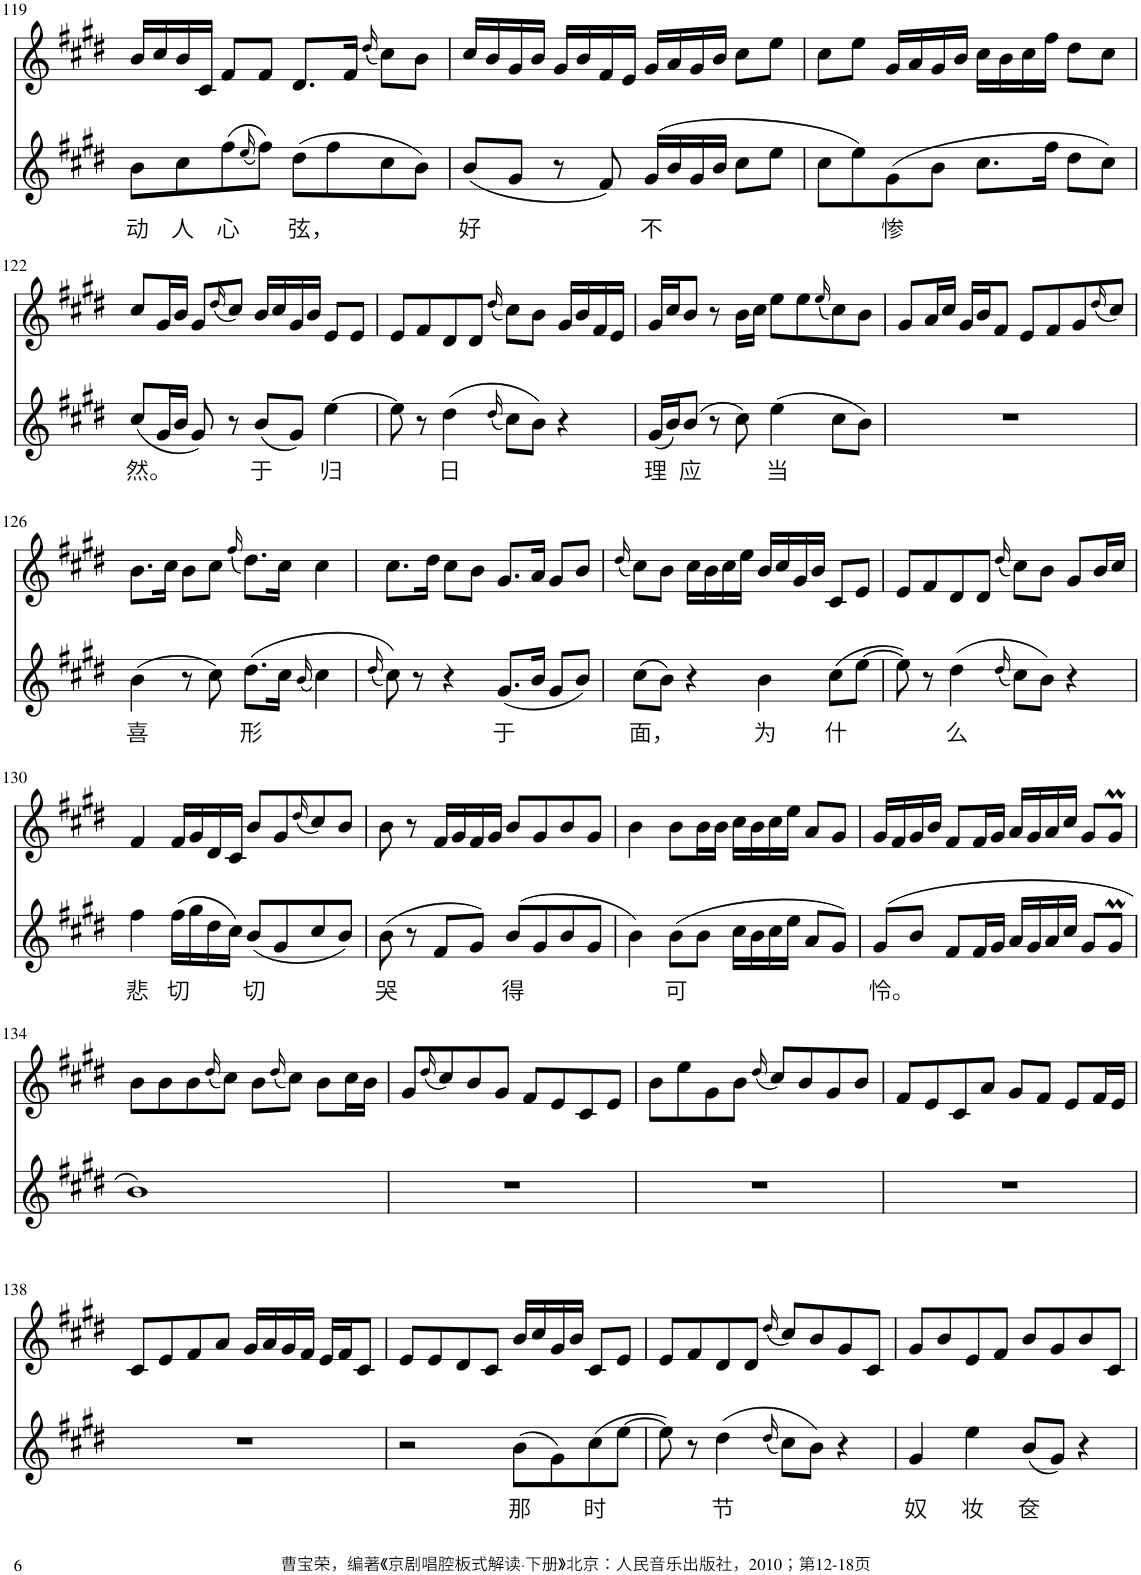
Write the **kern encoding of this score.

**kern	**text	**kern
*part2	*part2	*part1
*staff2	*staff2	*staff1
*I"Piano	*	*I"Piano
*I'Pno	*	*I'Pno
!!LO:PB:g=z
*clefG2	*	*clefG2
*k[f#c#g#d#]	*	*k[f#c#g#d#]
*M4/4	*	*M4/4
=119	=119	=119
!	!LO:LY:b	!
8b\L	动	16b/LL
.	.	16cc#/
!	!LO:LY:b	!
8cc#\	人	16b/
.	.	16c#/JJ
!	!LO:LY:b	!
(8ff#\	心	8f#/L
(16qee/	.	.
8ff#\J))	.	8f#/J
!	!LO:LY:b	!
(8dd#\L	弦，	8.d#/L
8ff#\	.	.
.	.	16f#/Jk
.	.	(16qdd#/
8cc#\	.	8cc#\L)
8b\J)	.	8b\J
=120	=120	=120
!	!LO:LY:b	!
(8b/L	好	16cc#/LL
.	.	16b/
8g#/J	.	16g#/
.	.	16b/JJ
8r	.	16g#/LL
.	.	16b/
8f#/)	.	16f#/
.	.	16e/JJ
!	!LO:LY:b	!
(16g#/LL	不	16g#/LL
16b/	.	16a/
16g#/	.	16g#/
16b/JJ	.	16b/JJ
8cc#\L	.	8cc#\L
8ee\J	.	8ee\J
=121	=121	=121
8cc#\L	.	8cc#\L
8ee\)	.	8ee\J
!	!LO:LY:b	!
(8g#\	惨	16g#/LL
.	.	16a/
8b\J	.	16g#/
.	.	16b/JJ
8.cc#\L	.	16cc#\LL
.	.	16b\
.	.	16cc#\
16ff#\Jk	.	16ff#\JJ
8dd#\L	.	8dd#\L
8cc#\J)	.	8cc#\J
!!LO:LB:g=z
=122	=122	=122
!	!LO:LY:b	!
(8cc#/L	然。	8cc#/L
16g#/L	.	16g#/L
16b/JJ	.	16b/JJ
8g#/)	.	8g#/L
.	.	(16qdd#/
8r	.	8cc#/J)
!	!LO:LY:b	!
(8b/L	于	16b/LL
.	.	16cc#/
8g#/J)	.	16g#/
.	.	16b/JJ
!	!LO:LY:b	!
[4ee\	归	8e/L
.	.	8e/J
=123	=123	=123
8ee\]	.	8e/L
8r	.	8f#/
!	!LO:LY:b	!
(4dd#\	日	8d#/
.	.	8d#/J
(16qdd#/	.	(16qdd#/
8cc#\L)	.	8cc#\L)
8b\J)	.	8b\J
4r	.	16g#/LL
.	.	16b/
.	.	16f#/
.	.	16e/JJ
=124	=124	=124
!	!LO:LY:b	!
(16g#/LL	理	16g#/LL
16b/J)	.	16cc#/J
!	!LO:LY:b	!
(8b/J	应	8b/J
8r	.	8r
8cc#\)	.	16b\LL
.	.	16cc#\JJ
!	!LO:LY:b	!
(4ee\	当	8ee\L
.	.	8ee\
.	.	(16qee/
8cc#\L	.	8cc#\)
8b\J)	.	8b\J
=125	=125	=125
1r	.	8g#/L
.	.	16a/L
.	.	16cc#/JJ
.	.	16g#/LL
.	.	16b/J
.	.	8f#/J
.	.	8e/L
.	.	8f#/
.	.	8g#/
.	.	(16qdd#/
.	.	8cc#/J)
!!LO:LB:g=z
=126	=126	=126
!	!LO:LY:b	!
(4b\	喜	8.b\L
.	.	16cc#\Jk
8r	.	8b\L
8cc#\)	.	8cc#\J
.	.	(16qff#/
!	!LO:LY:b	!
(8.dd#\L	形	8.dd#\L)
16cc#\Jk	.	16cc#\Jk
(16qb/	.	.
4cc#\)	.	4cc#\
=127	=127	=127
(16qdd#/	.	.
8cc#\))	.	8.cc#\L
8r	.	.
.	.	16dd#\Jk
4r	.	8cc#\L
.	.	8b\J
!	!LO:LY:b	!
(8.g#/L	于	8.g#/L
16b/Jk	.	16a/Jk
8g#/L	.	8g#/L
8b/J)	.	8b/J
=128	=128	=128
.	.	(16qdd#/
!	!LO:LY:b	!
(8cc#\L	面，	8cc#\L)
8b\J)	.	8b\J
4r	.	16cc#\LL
.	.	16b\
.	.	16cc#\
.	.	16ee\JJ
!	!LO:LY:b	!
4b\	为	16b/LL
.	.	16cc#/
.	.	16g#/
.	.	16b/JJ
!	!LO:LY:b	!
(8cc#\L	什	8c#/L
[8ee\J	.	8e/J
=129	=129	=129
8ee\])	.	8e/L
8r	.	8f#/
!	!LO:LY:b	!
(4dd#\	么	8d#/
.	.	8d#/J
(16qdd#/	.	(16qdd#/
8cc#\L)	.	8cc#\L)
8b\J)	.	8b\J
4r	.	8g#/L
.	.	16b/L
.	.	16cc#/JJ
!!LO:LB:g=z
=130	=130	=130
!	!LO:LY:b	!
4ff#\	悲	4f#/
!	!LO:LY:b	!
(16ff#\LL	切	16f#/LL
16gg#\	.	16g#/
16dd#\	.	16d#/
16cc#\JJ)	.	16c#/JJ
!	!LO:LY:b	!
(8b/L	切	8b/L
8g#/	.	8g#/
.	.	(16qdd#/
8cc#/	.	8cc#/)
8b/J)	.	8b/J
=131	=131	=131
!	!LO:LY:b	!
(8b\	哭	8b\
8r	.	8r
8f#/L	.	16f#/LL
.	.	16g#/
8g#/J)	.	16f#/
.	.	16g#/JJ
!	!LO:LY:b	!
(8b/L	得	8b/L
8g#/	.	8g#/
8b/	.	8b/
8g#/J	.	8g#/J
=132	=132	=132
4b\)	.	4b\
!	!LO:LY:b	!
(8b\L	可	8b\L
8b\J	.	16b\L
.	.	16b\JJ
16cc#\LL	.	16cc#\LL
16b\	.	16b\
16cc#\	.	16cc#\
16ee\JJ	.	16ee\JJ
8a/L	.	8a/L
8g#/J)	.	8g#/J
=133	=133	=133
!	!LO:LY:b	!
(8g#/L	怜。	16g#/LL
.	.	16f#/
8b/J	.	16g#/
.	.	16b/JJ
8f#/L	.	8f#/L
16f#/L	.	16f#/L
16g#/JJ	.	16g#/JJ
16a/LL	.	16a/LL
16g#/	.	16g#/
16a/	.	16a/
16cc#/JJ	.	16cc#/JJ
8g#/L	.	8g#/L
8g#m/J	.	8g#m/J
!!LO:LB:g=z
=134	=134	=134
1b)	.	8b\L
.	.	8b\
.	.	8b\
.	.	(16qdd#/
.	.	8cc#\J)
.	.	8b\L
.	.	(16qdd#/
.	.	8cc#\J)
.	.	8b\L
.	.	16cc#\L
.	.	16b\JJ
=135	=135	=135
1r	.	8g#/L
.	.	(16qdd#/
.	.	8cc#/)
.	.	8b/
.	.	8g#/J
.	.	8f#/L
.	.	8e/
.	.	8c#/
.	.	8e/J
=136	=136	=136
1r	.	8b\L
.	.	8ee\
.	.	8g#\
.	.	8b\J
.	.	(16qdd#/
.	.	8cc#/L)
.	.	8b/
.	.	8g#/
.	.	8b/J
=137	=137	=137
1r	.	8f#/L
.	.	8e/
.	.	8c#/
.	.	8a/J
.	.	8g#/L
.	.	8f#/J
.	.	8e/L
.	.	16f#/L
.	.	16e/JJ
!!LO:LB:g=z
=138	=138	=138
1r	.	8c#/L
.	.	8e/
.	.	8f#/
.	.	8a/J
.	.	16g#/LL
.	.	16a/
.	.	16g#/
.	.	16f#/JJ
.	.	16e/LL
.	.	16f#/J
.	.	8c#/J
=139	=139	=139
2r	.	8e/L
.	.	8e/
.	.	8d#/
.	.	8c#/J
!	!LO:LY:b	!
(8b\L	那	16b/LL
.	.	16cc#/
8g#\)	.	16g#/
.	.	16b/JJ
!	!LO:LY:b	!
(8cc#\	时	8c#/L
[8ee\J	.	8e/J
=140	=140	=140
8ee\])	.	8e/L
8r	.	8f#/
!	!LO:LY:b	!
(4dd#\	节	8d#/
.	.	8d#/J
(16qdd#/	.	(16qdd#/
8cc#\L)	.	8cc#/L)
8b\J)	.	8b/
4r	.	8g#/
.	.	8c#/J
=141	=141	=141
!	!LO:LY:b	!
4g#/	奴	8g#/L
.	.	8b/
!	!LO:LY:b	!
4ee\	妆	8e/
.	.	8f#/J
!	!LO:LY:b	!
(8b/L	奁	8b/L
8g#/J)	.	8g#/
4r	.	8b/
.	.	8c#/J
=	=	=
*-	*-	*-
